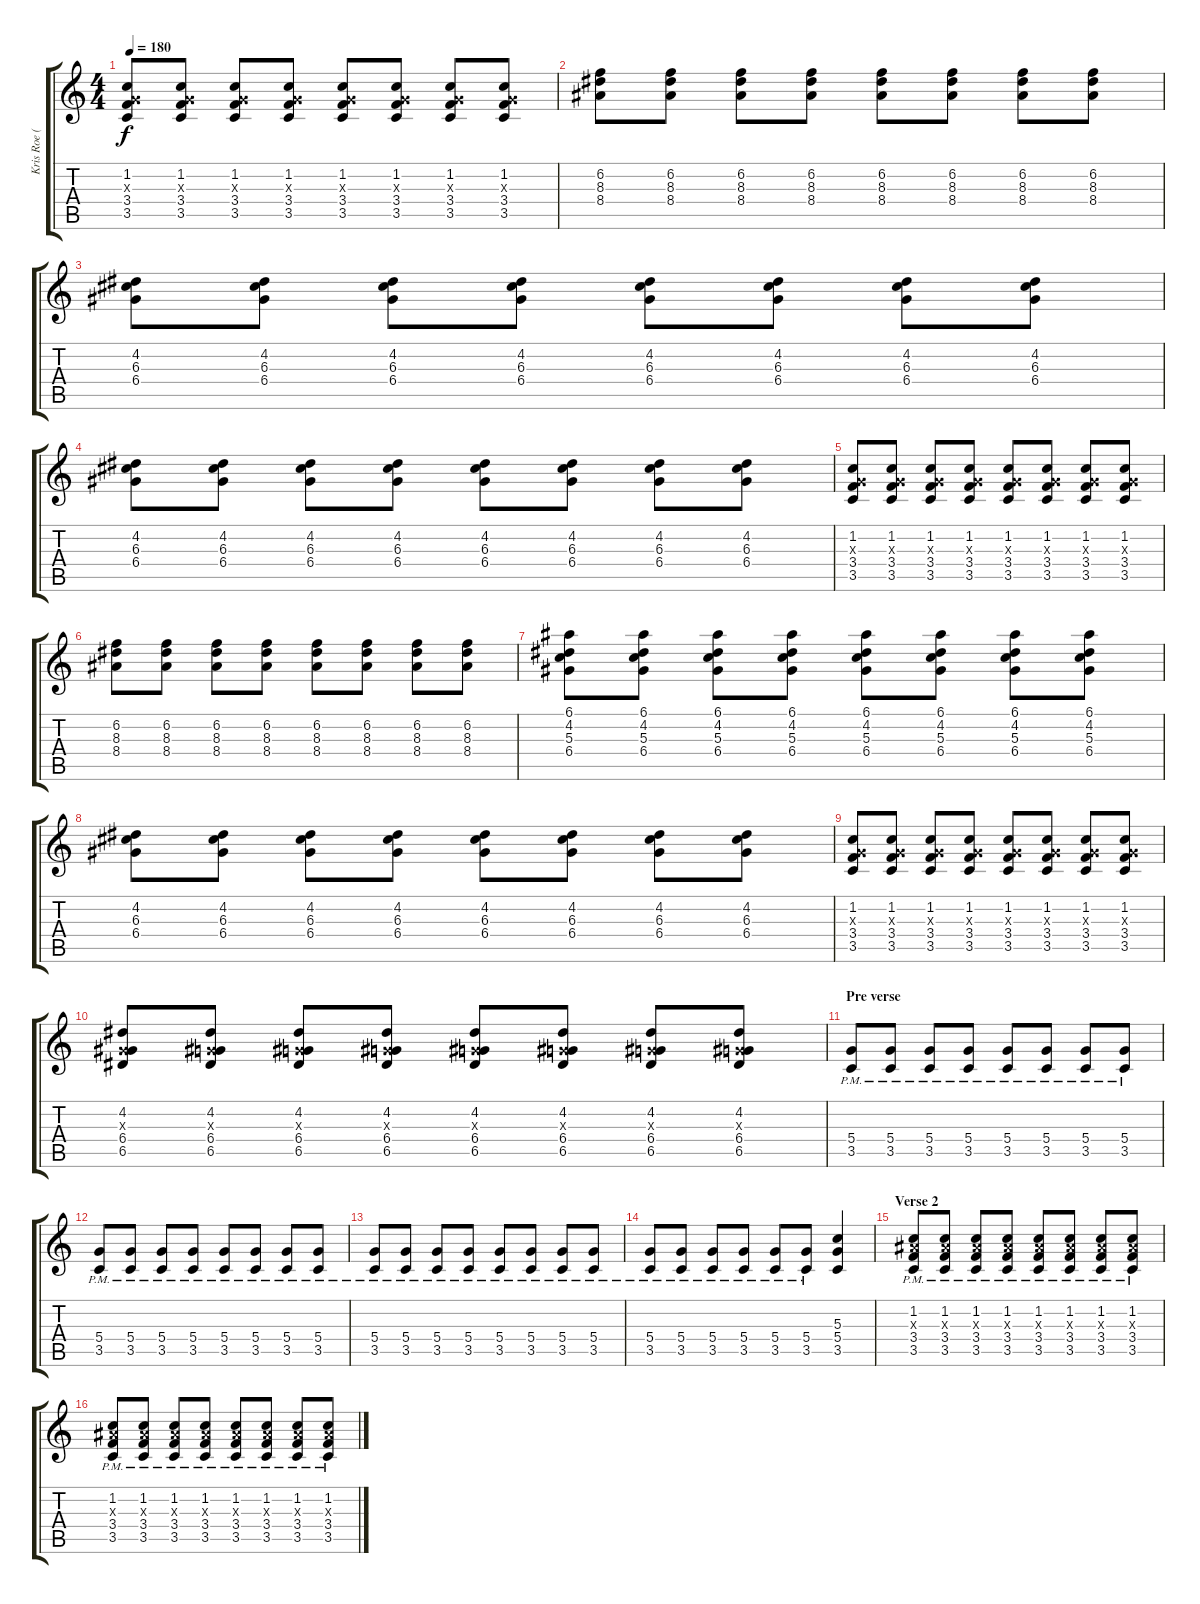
\track ("Kris Roe (Rythm gtr)" "Kris Roe (") {instrument overdrivenguitar}
\staff {score tabs}
\tuning (E4 B3 G3 D3 A2 E2) {hide}
\ts (4 4)
\tempo 180
\clef g2
\ks c
(1.2 0.3{x} 3.4 3.5).8{dy f} (1.2 0.3{x} 3.4 3.5).8 (1.2 0.3{x} 3.4 3.5).8 (1.2 0.3{x} 3.4 3.5).8 (1.2 0.3{x} 3.4 3.5).8 (1.2 0.3{x} 3.4 3.5).8 (1.2 0.3{x} 3.4 3.5).8 (1.2 0.3{x} 3.4 3.5).8 |
(6.2 8.3 8.4).8 (6.2 8.3 8.4).8 (6.2 8.3 8.4).8 (6.2 8.3 8.4).8 (6.2 8.3 8.4).8 (6.2 8.3 8.4).8 (6.2 8.3 8.4).8 (6.2 8.3 8.4).8 |
(4.2 6.3 6.4).8 (4.2 6.3 6.4).8 (4.2 6.3 6.4).8 (4.2 6.3 6.4).8 (4.2 6.3 6.4).8 (4.2 6.3 6.4).8 (4.2 6.3 6.4).8 (4.2 6.3 6.4).8 |
(4.2 6.3 6.4).8 (4.2 6.3 6.4).8 (4.2 6.3 6.4).8 (4.2 6.3 6.4).8 (4.2 6.3 6.4).8 (4.2 6.3 6.4).8 (4.2 6.3 6.4).8 (4.2 6.3 6.4).8 |
(1.2 0.3{x} 3.4 3.5).8 (1.2 0.3{x} 3.4 3.5).8 (1.2 0.3{x} 3.4 3.5).8 (1.2 0.3{x} 3.4 3.5).8 (1.2 0.3{x} 3.4 3.5).8 (1.2 0.3{x} 3.4 3.5).8 (1.2 0.3{x} 3.4 3.5).8 (1.2 0.3{x} 3.4 3.5).8 |
(6.2 8.3 8.4).8 (6.2 8.3 8.4).8 (6.2 8.3 8.4).8 (6.2 8.3 8.4).8 (6.2 8.3 8.4).8 (6.2 8.3 8.4).8 (6.2 8.3 8.4).8 (6.2 8.3 8.4).8 |
(6.1 4.2 5.3 6.4).8 (6.1 4.2 5.3 6.4).8 (6.1 4.2 5.3 6.4).8 (6.1 4.2 5.3 6.4).8 (6.1 4.2 5.3 6.4).8 (6.1 4.2 5.3 6.4).8 (6.1 4.2 5.3 6.4).8 (6.1 4.2 5.3 6.4).8 |
(4.2 6.3 6.4).8 (4.2 6.3 6.4).8 (4.2 6.3 6.4).8 (4.2 6.3 6.4).8 (4.2 6.3 6.4).8 (4.2 6.3 6.4).8 (4.2 6.3 6.4).8 (4.2 6.3 6.4).8 |
(1.2 0.3{x} 3.4 3.5).8 (1.2 0.3{x} 3.4 3.5).8 (1.2 0.3{x} 3.4 3.5).8 (1.2 0.3{x} 3.4 3.5).8 (1.2 0.3{x} 3.4 3.5).8 (1.2 0.3{x} 3.4 3.5).8 (1.2 0.3{x} 3.4 3.5).8 (1.2 0.3{x} 3.4 3.5).8 |
(4.2 0.3{x} 6.4 6.5).8 (4.2 0.3{x} 6.4 6.5).8 (4.2 0.3{x} 6.4 6.5).8 (4.2 0.3{x} 6.4 6.5).8 (4.2 0.3{x} 6.4 6.5).8 (4.2 0.3{x} 6.4 6.5).8 (4.2 0.3{x} 6.4 6.5).8 (4.2 0.3{x} 6.4 6.5).8 |
\section ("" "Pre verse")
(5.4{pm} 3.5{pm}).8 (5.4{pm} 3.5{pm}).8 (5.4{pm} 3.5{pm}).8 (5.4{pm} 3.5{pm}).8 (5.4{pm} 3.5{pm}).8 (5.4{pm} 3.5{pm}).8 (5.4{pm} 3.5{pm}).8 (5.4{pm} 3.5{pm}).8 |
(5.4{pm} 3.5{pm}).8 (5.4{pm} 3.5{pm}).8 (5.4{pm} 3.5{pm}).8 (5.4{pm} 3.5{pm}).8 (5.4{pm} 3.5{pm}).8 (5.4{pm} 3.5{pm}).8 (5.4{pm} 3.5{pm}).8 (5.4{pm} 3.5{pm}).8 |
(5.4{pm} 3.5{pm}).8 (5.4{pm} 3.5{pm}).8 (5.4{pm} 3.5{pm}).8 (5.4{pm} 3.5{pm}).8 (5.4{pm} 3.5{pm}).8 (5.4{pm} 3.5{pm}).8 (5.4{pm} 3.5{pm}).8 (5.4{pm} 3.5{pm}).8 |
(5.4{pm} 3.5{pm}).8 (5.4{pm} 3.5{pm}).8 (5.4{pm} 3.5{pm}).8 (5.4{pm} 3.5{pm}).8 (5.4{pm} 3.5{pm}).8 (5.4{pm} 3.5{pm}).8 (5.3 5.4 3.5).4 |
\section ("" "Verse 2")
(1.2{pm} 3.3{x} 3.4{pm} 3.5{pm}).8 (1.2{pm} 3.3{x} 3.4{pm} 3.5{pm}).8 (1.2{pm} 3.3{x} 3.4{pm} 3.5{pm}).8 (1.2{pm} 3.3{x} 3.4{pm} 3.5{pm}).8 (1.2{pm} 3.3{x} 3.4{pm} 3.5{pm}).8 (1.2{pm} 3.3{x} 3.4{pm} 3.5{pm}).8 (1.2{pm} 3.3{x} 3.4{pm} 3.5{pm}).8 (1.2{pm} 3.3{x} 3.4{pm} 3.5{pm}).8 |
(1.2{pm} 3.3{x} 3.4{pm} 3.5{pm}).8 (1.2{pm} 3.3{x} 3.4{pm} 3.5{pm}).8 (1.2{pm} 3.3{x} 3.4{pm} 3.5{pm}).8 (1.2{pm} 3.3{x} 3.4{pm} 3.5{pm}).8 (1.2{pm} 3.3{x} 3.4{pm} 3.5{pm}).8 (1.2{pm} 3.3{x} 3.4{pm} 3.5{pm}).8 (1.2{pm} 3.3{x} 3.4{pm} 3.5{pm}).8 (1.2{pm} 3.3{x} 3.4{pm} 3.5{pm}).8
